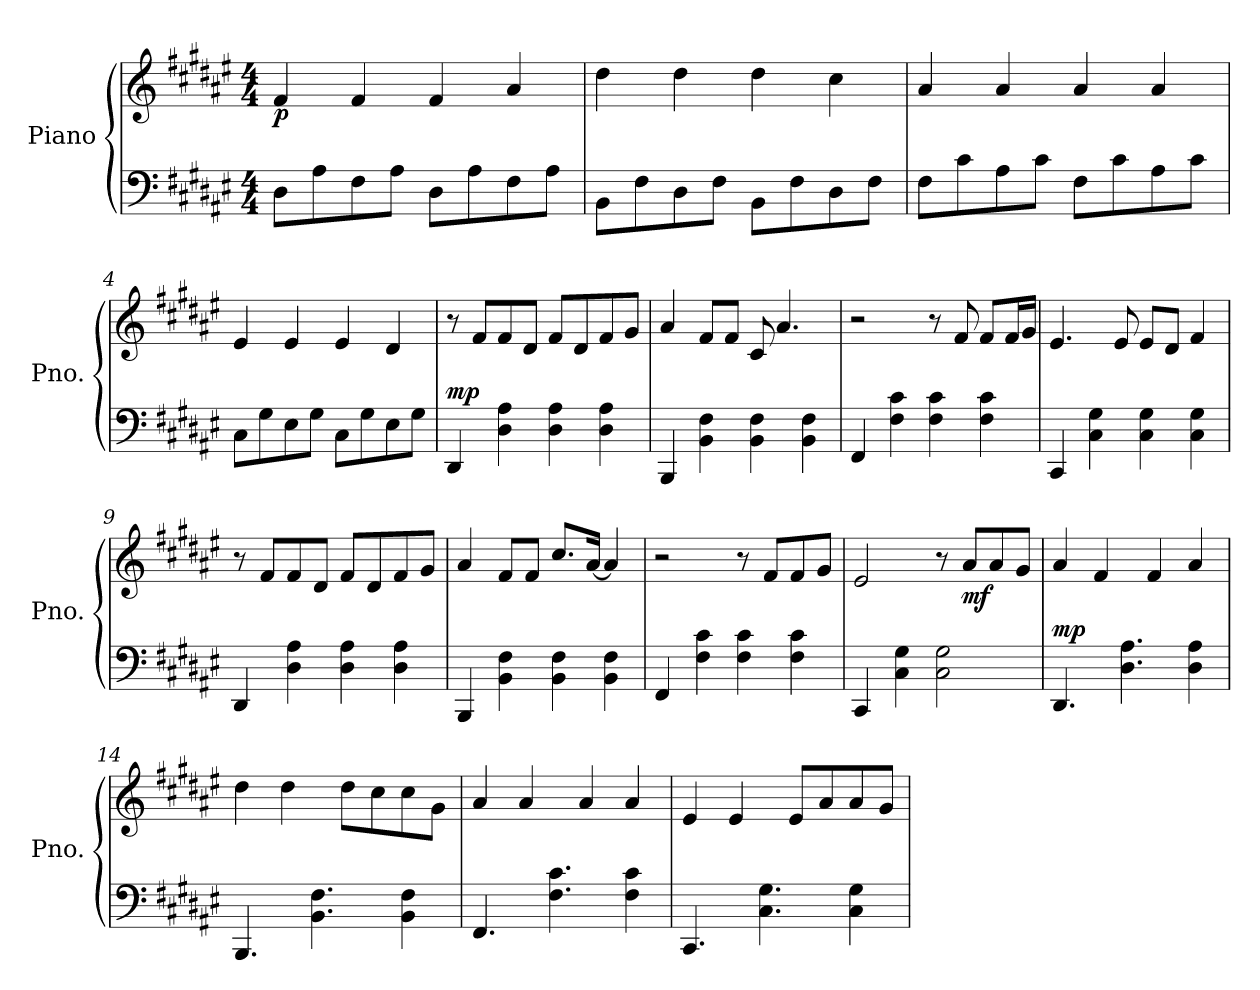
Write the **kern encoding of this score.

**kern	**kern	**dynam
*part1	*part1	*part1
*staff2	*staff1	*staff1/2
*I"Piano	*	*
*I'Pno.	*	*
*clefF4	*clefG2	*
*k[f#c#g#d#a#e#]	*k[f#c#g#d#a#e#]	*
*M4/4	*M4/4	*
*MM90	*MM90	*
=1	=1	=1
!	!	!LO:DY:b
8D#\L	4f#/	p
8A#\	.	.
8F#\	4f#/	.
8A#\J	.	.
8D#\L	4f#/	.
8A#\	.	.
8F#\	4a#/	.
8A#\J	.	.
=2	=2	=2
8BB\L	4dd#\	.
8F#\	.	.
8D#\	4dd#\	.
8F#\J	.	.
8BB\L	4dd#\	.
8F#\	.	.
8D#\	4cc#\	.
8F#\J	.	.
=3	=3	=3
8F#\L	4a#/	.
8c#\	.	.
8A#\	4a#/	.
8c#\J	.	.
8F#\L	4a#/	.
8c#\	.	.
8A#\	4a#/	.
8c#\J	.	.
=4	=4	=4
8C#\L	4e#/	.
8G#\	.	.
8E#\	4e#/	.
8G#\J	.	.
8C#\L	4e#/	.
8G#\	.	.
8E#\	4d#/	.
8G#\J	.	.
=5	=5	=5
!	!	!LO:DY:a=2
4DD#/	8r	mp
.	8f#/L	.
4D#\ 4A#\	8f#/	.
.	8d#/J	.
4D#\ 4A#\	8f#/L	.
.	8d#/	.
4D#\ 4A#\	8f#/	.
.	8g#/J	.
=6	=6	=6
4BBB/	4a#/	.
4BB\ 4F#\	8f#/L	.
.	8f#/J	.
4BB\ 4F#\	8c#/	.
.	4.a#/	.
4BB\ 4F#\	.	.
!!LO:LB:g=z
=7	=7	=7
4FF#/	2r	.
4F#\ 4c#\	.	.
4F#\ 4c#\	8r	.
.	8f#/	.
4F#\ 4c#\	8f#/L	.
.	16f#/L	.
.	16g#/JJ	.
=8	=8	=8
4CC#/	4.e#/	.
4C#\ 4G#\	.	.
.	8e#/	.
4C#\ 4G#\	8e#/L	.
.	8d#/J	.
4C#\ 4G#\	4f#/	.
=9	=9	=9
4DD#/	8r	.
.	8f#/L	.
4D#\ 4A#\	8f#/	.
.	8d#/J	.
4D#\ 4A#\	8f#/L	.
.	8d#/	.
4D#\ 4A#\	8f#/	.
.	8g#/J	.
=10	=10	=10
4BBB/	4a#/	.
4BB\ 4F#\	8f#/L	.
.	8f#/J	.
4BB\ 4F#\	8.cc#/L	.
.	[16a#/Jk	.
4BB\ 4F#\	4a#/]	.
=11	=11	=11
4FF#/	2r	.
4F#\ 4c#\	.	.
4F#\ 4c#\	8r	.
.	8f#/L	.
4F#\ 4c#\	8f#/	.
.	8g#/J	.
=12	=12	=12
4CC#/	2e#/	.
4C#\ 4G#\	.	.
2C#\ 2G#\	8r	.
!	!	!LO:DY:b
.	8a#/L	mf
.	8a#/	.
.	8g#/J	.
=13	=13	=13
!	!	!LO:DY:a=2
4.DD#/	4a#/	mp
.	4f#/	.
4.D#\ 4.A#\	.	.
.	4f#/	.
4D#\ 4A#\	4a#/	.
=14	=14	=14
4.BBB/	4dd#\	.
.	4dd#\	.
4.BB\ 4.F#\	.	.
.	8dd#\L	.
.	8cc#\	.
4BB\ 4F#\	8cc#\	.
.	8g#\J	.
!!LO:LB:g=z
=15	=15	=15
4.FF#/	4a#/	.
.	4a#/	.
4.F#\ 4.c#\	.	.
.	4a#/	.
4F#\ 4c#\	4a#/	.
=16	=16	=16
4.CC#/	4e#/	.
.	4e#/	.
4.C#\ 4.G#\	.	.
.	8e#/L	.
.	8a#/	.
4C#\ 4G#\	8a#/	.
.	8g#/J	.
=	=	=
*-	*-	*-
